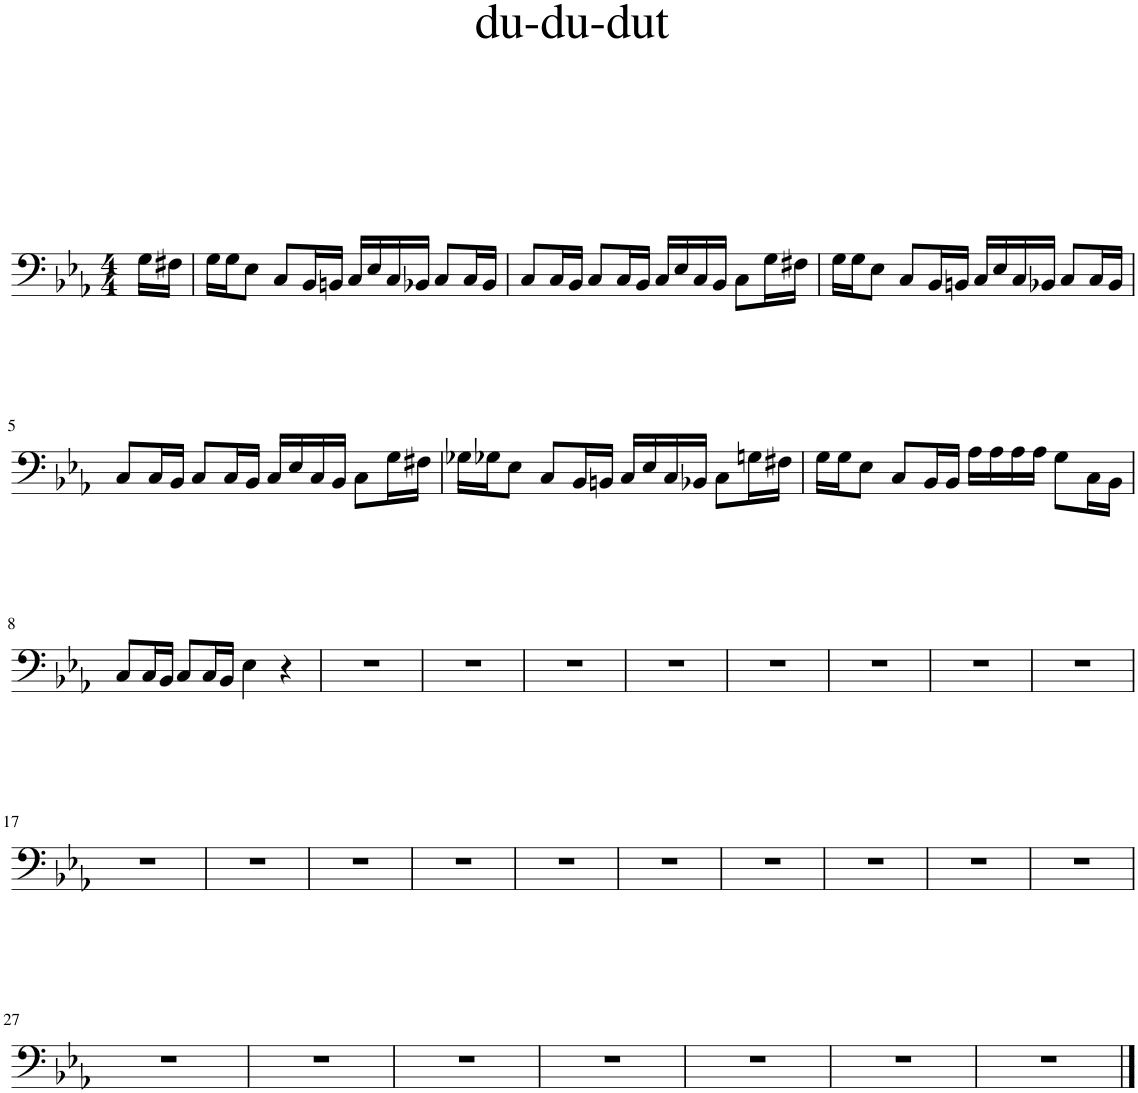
**kern
*part1
*staff1
*I"Piano
*I'Pno.
*clefF4
*k[b-e-a-]
*M4/4
=1
16G\LL
16F#X\JJ
=2
16G\LL
16G\J
8E-\J
8C/L
16BB-/L
16BBn/JJ
16C/LL
16E-/
16C/
16BB-X/JJ
8C/L
16C/L
16BB-/JJ
=3
8C/L
16C/L
16BB-/JJ
8C/L
16C/L
16BB-/JJ
16C/LL
16E-/
16C/
16BB-/JJ
8C\L
16G\L
16F#X\JJ
=4
16G\LL
16G\J
8E-\J
8C/L
16BB-/L
16BBn/JJ
16C/LL
16E-/
16C/
16BB-X/JJ
8C/L
16C/L
16BB-/JJ
!!LO:LB:g=z
=5
8C/L
16C/L
16BB-/JJ
8C/L
16C/L
16BB-/JJ
16C/LL
16E-/
16C/
16BB-/JJ
8C\L
16G\L
16F#X\JJ
=6
16G-X\LL
16G-X\J
8E-\J
8C/L
16BB-/L
16BBn/JJ
16C/LL
16E-/
16C/
16BB-X/JJ
8C\L
16Gn\L
16F#X\JJ
=7
16G\LL
16G\J
8E-\J
8C/L
16BB-/L
16BB-/JJ
16A-\LL
16A-\
16A-\
16A-\JJ
8G\L
16C\L
16BB-\JJ
!!LO:LB:g=z
=8
8C/L
16C/L
16BB-/JJ
8C/L
16C/L
16BB-/JJ
4E-\
4r
=9
1r
=10
1r
=11
1r
=12
1r
=13
1r
=14
1r
=15
1r
=16
1r
!!LO:LB:g=z
=17
1r
=18
1r
=19
1r
=20
1r
=21
1r
=22
1r
=23
1r
=24
1r
=25
1r
=26
1r
!!LO:LB:g=z
=27
1r
=28
1r
=29
1r
=30
1r
=31
1r
=32
1r
=33
1r
==
*-
